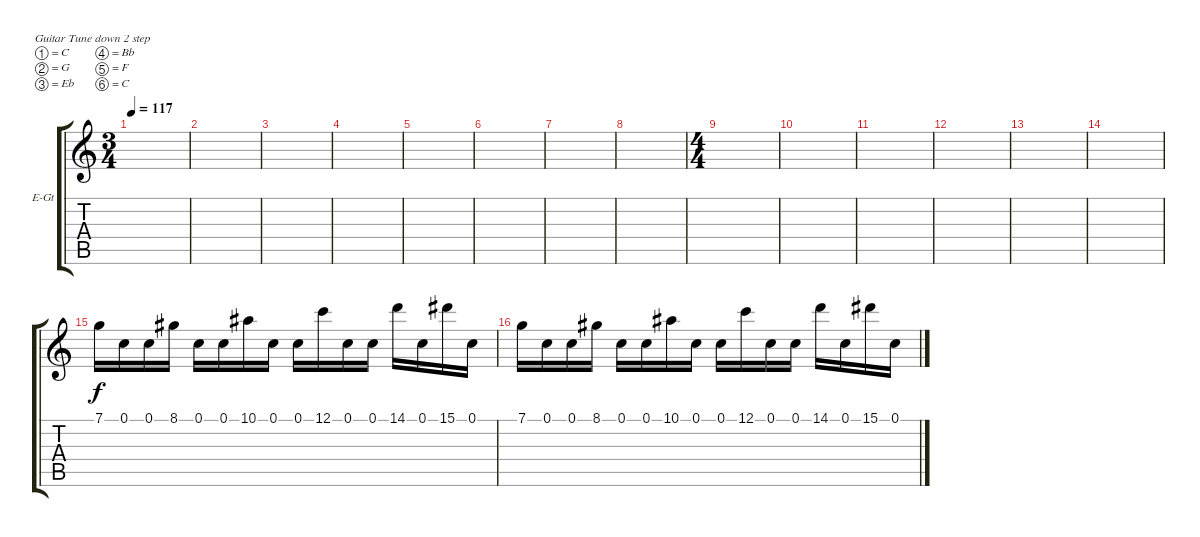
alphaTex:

\bracketExtendMode groupsimilarinstruments
\firstSystemTrackNameOrientation horizontal
\otherSystemsTrackNameOrientation horizontal
\track ("Gtr5" "E-Gt") {instrument distortionguitar}
\staff {score tabs}
\tuning (C4 G3 Eb3 Bb2 F2 C2)
\ts (3 4)
\tempo 117
\clef g2
\scale
0.333333
\ks c
|
\scale
0.333333 |
\scale
0.333333 |
\scale
0.333333 |
\scale
0.333333 |
\scale
0.333333 |
\scale
0.256303 |
\scale
0.256303 |
\ts (4 4)
\scale
0.487395 |
\scale
0.333333 |
\scale
0.333333 |
\scale
0.333333 |
\scale
0.333333 |
\scale
0.333333 |
\scale
0.333333 7.1.16 0.1.16 0.1.16 8.1.16 0.1.16 0.1.16 10.1.16 0.1.16 0.1.16 12.1.16 0.1.16 0.1.16 14.1.16 0.1.16 15.1.16 0.1.16 |
7.1.16 0.1.16 0.1.16 8.1.16 0.1.16 0.1.16 10.1.16 0.1.16 0.1.16 12.1.16 0.1.16 0.1.16 14.1.16 0.1.16 15.1.16 0.1.16
